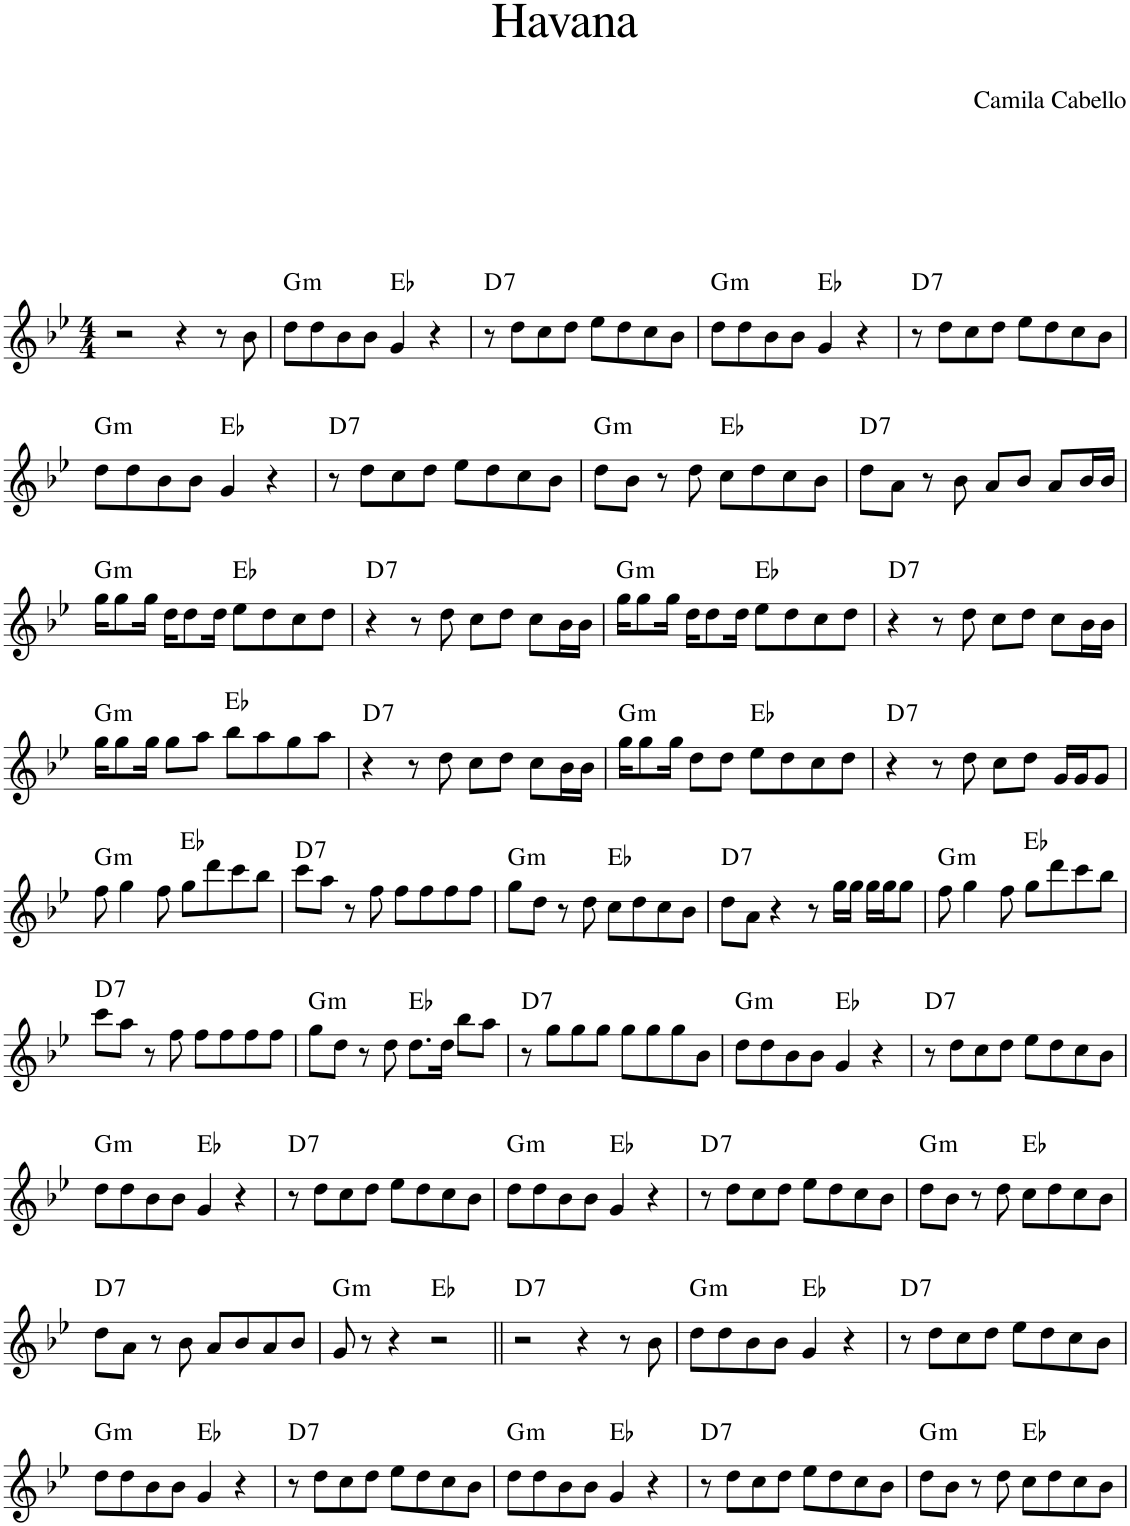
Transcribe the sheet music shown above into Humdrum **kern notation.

**kern	**harte
*part1	*part1
*staff1	*
*I"Piano	*
*I'Pno.	*
*clefG2	*
*k[b-e-]	*
*M4/4	*
=1	=1
2r	.
4r	.
8r	.
8b-\	.
=2	=2
!	!LO:H:kt=m
8dd\L	G:min
8dd\	.
8b-\	.
8b-\J	.
4g/	Eb:maj
4r	.
=3	=3
!	!LO:H:kt=7
8r	D:7
8dd\L	.
8cc\	.
8dd\J	.
8ee-\L	.
8dd\	.
8cc\	.
8b-\J	.
=4	=4
!	!LO:H:kt=m
8dd\L	G:min
8dd\	.
8b-\	.
8b-\J	.
4g/	Eb:maj
4r	.
=5	=5
!	!LO:H:kt=7
8r	D:7
8dd\L	.
8cc\	.
8dd\J	.
8ee-\L	.
8dd\	.
8cc\	.
8b-\J	.
!!LO:LB:g=z
=6	=6
!	!LO:H:kt=m
8dd\L	G:min
8dd\	.
8b-\	.
8b-\J	.
4g/	Eb:maj
4r	.
=7	=7
!	!LO:H:kt=7
8r	D:7
8dd\L	.
8cc\	.
8dd\J	.
8ee-\L	.
8dd\	.
8cc\	.
8b-\J	.
=8	=8
!	!LO:H:kt=m
8dd\L	G:min
8b-\J	.
8r	.
8dd\	.
8cc\L	Eb:maj
8dd\	.
8cc\	.
8b-\J	.
=9	=9
!	!LO:H:kt=7
8dd\L	D:7
8a\J	.
8r	.
8b-\	.
8a/L	.
8b-/J	.
8a/L	.
16b-/L	.
16b-/JJ	.
!!LO:LB:g=z
=10	=10
!	!LO:H:kt=m
16gg\KL	G:min
8gg\	.
16gg\Jk	.
16dd\KL	.
8dd\	.
16dd\Jk	.
8ee-\L	Eb:maj
8dd\	.
8cc\	.
8dd\J	.
=11	=11
!	!LO:H:kt=7
4r	D:7
8r	.
8dd\	.
8cc\L	.
8dd\J	.
8cc\L	.
16b-\L	.
16b-\JJ	.
=12	=12
!	!LO:H:kt=m
16gg\KL	G:min
8gg\	.
16gg\Jk	.
16dd\KL	.
8dd\	.
16dd\Jk	.
8ee-\L	Eb:maj
8dd\	.
8cc\	.
8dd\J	.
=13	=13
!	!LO:H:kt=7
4r	D:7
8r	.
8dd\	.
8cc\L	.
8dd\J	.
8cc\L	.
16b-\L	.
16b-\JJ	.
!!LO:LB:g=z
=14	=14
!	!LO:H:kt=m
16gg\KL	G:min
8gg\	.
16gg\Jk	.
8gg\L	.
8aa\J	.
8bb-\L	Eb:maj
8aa\	.
8gg\	.
8aa\J	.
=15	=15
!	!LO:H:kt=7
4r	D:7
8r	.
8dd\	.
8cc\L	.
8dd\J	.
8cc\L	.
16b-\L	.
16b-\JJ	.
=16	=16
!	!LO:H:kt=m
16gg\KL	G:min
8gg\	.
16gg\Jk	.
8dd\L	.
8dd\J	.
8ee-\L	Eb:maj
8dd\	.
8cc\	.
8dd\J	.
=17	=17
!	!LO:H:kt=7
4r	D:7
8r	.
8dd\	.
8cc\L	.
8dd\J	.
16g/LL	.
16g/J	.
8g/J	.
!!LO:LB:g=z
=18	=18
!	!LO:H:kt=m
8ff\	G:min
4gg\	.
8ff\	.
8gg\L	Eb:maj
8ddd\	.
8ccc\	.
8bb-\J	.
=19	=19
!	!LO:H:kt=7
8ccc\L	D:7
8aa\J	.
8r	.
8ff\	.
8ff\L	.
8ff\	.
8ff\	.
8ff\J	.
=20	=20
!	!LO:H:kt=m
8gg\L	G:min
8dd\J	.
8r	.
8dd\	.
8cc\L	Eb:maj
8dd\	.
8cc\	.
8b-\J	.
=21	=21
!	!LO:H:kt=7
8dd\L	D:7
8a\J	.
4r	.
8r	.
16gg\LL	.
16gg\JJ	.
16gg\LL	.
16gg\J	.
8gg\J	.
=22	=22
!	!LO:H:kt=m
8ff\	G:min
4gg\	.
8ff\	.
8gg\L	Eb:maj
8ddd\	.
8ccc\	.
8bb-\J	.
!!LO:LB:g=z
=23	=23
!	!LO:H:kt=7
8ccc\L	D:7
8aa\J	.
8r	.
8ff\	.
8ff\L	.
8ff\	.
8ff\	.
8ff\J	.
=24	=24
!	!LO:H:kt=m
8gg\L	G:min
8dd\J	.
8r	.
8dd\	.
8.dd\L	Eb:maj
16dd\Jk	.
8bb-\L	.
8aa\J	.
=25	=25
!	!LO:H:kt=7
8r	D:7
8gg\L	.
8gg\	.
8gg\J	.
8gg\L	.
8gg\	.
8gg\	.
8b-\J	.
=26	=26
!	!LO:H:kt=m
8dd\L	G:min
8dd\	.
8b-\	.
8b-\J	.
4g/	Eb:maj
4r	.
=27	=27
!	!LO:H:kt=7
8r	D:7
8dd\L	.
8cc\	.
8dd\J	.
8ee-\L	.
8dd\	.
8cc\	.
8b-\J	.
!!LO:LB:g=z
=28	=28
!	!LO:H:kt=m
8dd\L	G:min
8dd\	.
8b-\	.
8b-\J	.
4g/	Eb:maj
4r	.
=29	=29
!	!LO:H:kt=7
8r	D:7
8dd\L	.
8cc\	.
8dd\J	.
8ee-\L	.
8dd\	.
8cc\	.
8b-\J	.
=30	=30
!	!LO:H:kt=m
8dd\L	G:min
8dd\	.
8b-\	.
8b-\J	.
4g/	Eb:maj
4r	.
=31	=31
!	!LO:H:kt=7
8r	D:7
8dd\L	.
8cc\	.
8dd\J	.
8ee-\L	.
8dd\	.
8cc\	.
8b-\J	.
=32	=32
!	!LO:H:kt=m
8dd\L	G:min
8b-\J	.
8r	.
8dd\	.
8cc\L	Eb:maj
8dd\	.
8cc\	.
8b-\J	.
!!LO:LB:g=z
=33	=33
!	!LO:H:kt=7
8dd\L	D:7
8a\J	.
8r	.
8b-\	.
8a/L	.
8b-/	.
8a/	.
8b-/J	.
=34	=34
!	!LO:H:kt=m
8g/	G:min
8r	.
4r	.
2r	Eb:maj
=35||	=35||
!	!LO:H:kt=7
2r	D:7
4r	.
8r	.
8b-\	.
=36	=36
!	!LO:H:kt=m
8dd\L	G:min
8dd\	.
8b-\	.
8b-\J	.
4g/	Eb:maj
4r	.
=37	=37
!	!LO:H:kt=7
8r	D:7
8dd\L	.
8cc\	.
8dd\J	.
8ee-\L	.
8dd\	.
8cc\	.
8b-\J	.
!!LO:LB:g=z
=38	=38
!	!LO:H:kt=m
8dd\L	G:min
8dd\	.
8b-\	.
8b-\J	.
4g/	Eb:maj
4r	.
=39	=39
!	!LO:H:kt=7
8r	D:7
8dd\L	.
8cc\	.
8dd\J	.
8ee-\L	.
8dd\	.
8cc\	.
8b-\J	.
=40	=40
!	!LO:H:kt=m
8dd\L	G:min
8dd\	.
8b-\	.
8b-\J	.
4g/	Eb:maj
4r	.
=41	=41
!	!LO:H:kt=7
8r	D:7
8dd\L	.
8cc\	.
8dd\J	.
8ee-\L	.
8dd\	.
8cc\	.
8b-\J	.
=42	=42
!	!LO:H:kt=m
8dd\L	G:min
8b-\J	.
8r	.
8dd\	.
8cc\L	Eb:maj
8dd\	.
8cc\	.
8b-\J	.
=	=
*-	*-
